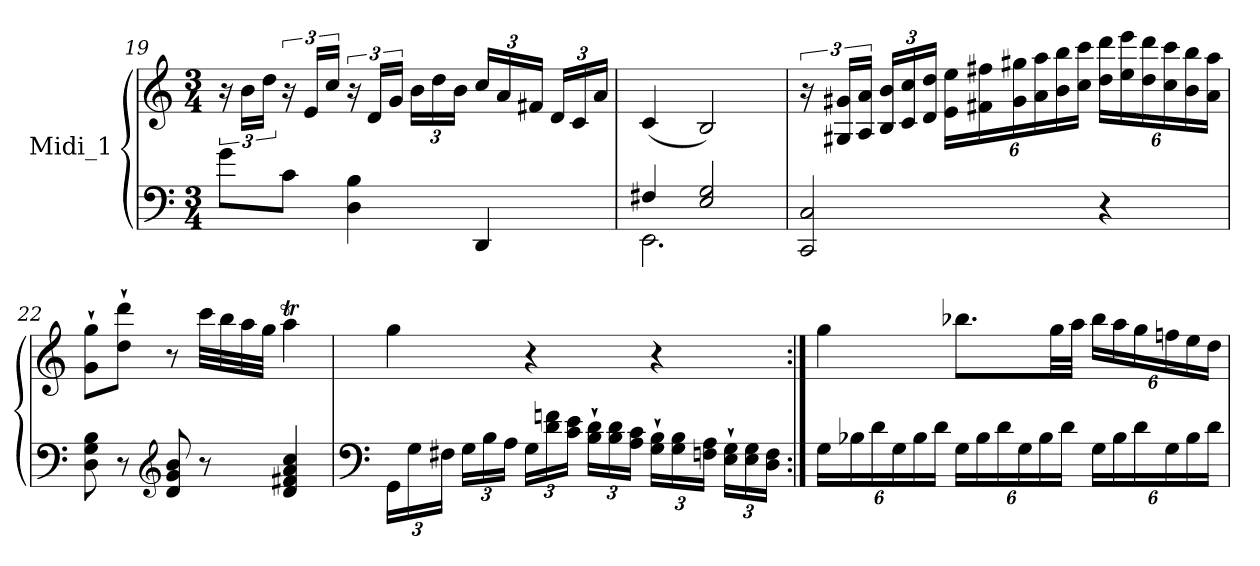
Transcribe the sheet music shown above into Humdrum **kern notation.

**kern	**kern
*part1	*part1
*staff2	*staff1
*I"Midi_1	*
!!LO:LB:g=z
*clefF4	*clefG2
*k[]	*k[]
*M3/4	*M3/4
=19	=19
*^	*
8g\L	2ryy	24r
.	.	24b\LL
.	.	24dd\JJ
8c\J	.	24r
.	.	24e/LL
.	.	24cc/JJ
4D\ 4B\	.	24r
.	.	24d/LL
.	.	24g/JJ
.	.	24b\LL
.	.	24dd\
.	.	24b\JJ
*	*	*Xbrackettup
4DD/	4ryy	24cc/LL
.	.	24a/
.	.	24f#X/JJ
.	.	24d/LL
.	.	24c/
.	.	24a/JJ
=20	=20	=20
4F#X/	2.EE\	(4c/
2E/ 2G/	.	2B/)
=21	=21	=21
*	*	*brackettup
2CC/ 2C/	2ryy	24r
.	.	24G#X/ 24g#X/LL
.	.	24A/ 24a/JJ
.	.	24B/ 24b/LL
.	.	24c/ 24cc/
.	.	24d/ 24dd/JJ
*	*	*Xbrackettup
.	.	24e\ 24ee\LL
.	.	24f#X\ 24ff#X\
.	.	24g#\ 24gg#X\
.	.	24a\ 24aa\
.	.	24b\ 24bb\
.	.	24cc\ 24ccc\JJ
4r	4ryy	24dd\ 24ddd\LL
.	.	24ee\ 24eee\
.	.	24dd\ 24ddd\
.	.	24cc\ 24ccc\
.	.	24b\ 24bb\
.	.	24a\ 24aa\JJ
*v	*v	*
!!LO:PB:g=z
=22	=22
8D\ 8G\ 8B\	8g\` 8gg\`L
8r	8dd\` 8ddd\`J
*clefG2	*
8d/ 8g/ 8b/	8r
8r	32ccc\LLL
.	32bb\
.	32aa\
.	32gg\JJJ
4d/ 4f#X/ 4a/ 4cc/	4aaT\
=23	=23
*clefF4	*
*Xbrackettup	*
24GG\LL	4gg\
24G\	.
24F#X\JJ	.
24G\LL	.
24B\	.
24A\JJ	.
24G\LL	4r
24d\ 24fni\	.
24c\ 24e\JJ	.
24B\` 24d\`LL	.
24B\ 24d\	.
24A\ 24c\JJ	.
24G\` 24B\`LL	4r
24G\ 24B\	.
24Fn\ 24A\JJ	.
24E\` 24G\`LL	.
24E\ 24G\	.
24D\ 24F\JJ	.
!!LO:LB:g=z
=24:|!	=24:|!
24G\LL	4gg\
24B-X\	.
24d\	.
24G\	.
24B-\	.
24d\JJ	.
24G\LL	8.bb-X\L
24B-\	.
24d\	.
24G\	.
24B-\	.
.	32gg\LL
24d\JJ	.
.	32aa\JJJ
*	*brackettup
24G\LL	24bb-\LL
24B-\	24aa\
24d\	24gg\
24G\	24ffni\
24B-\	24ee\
24d\JJ	24dd\JJ
=	=
*-	*-
